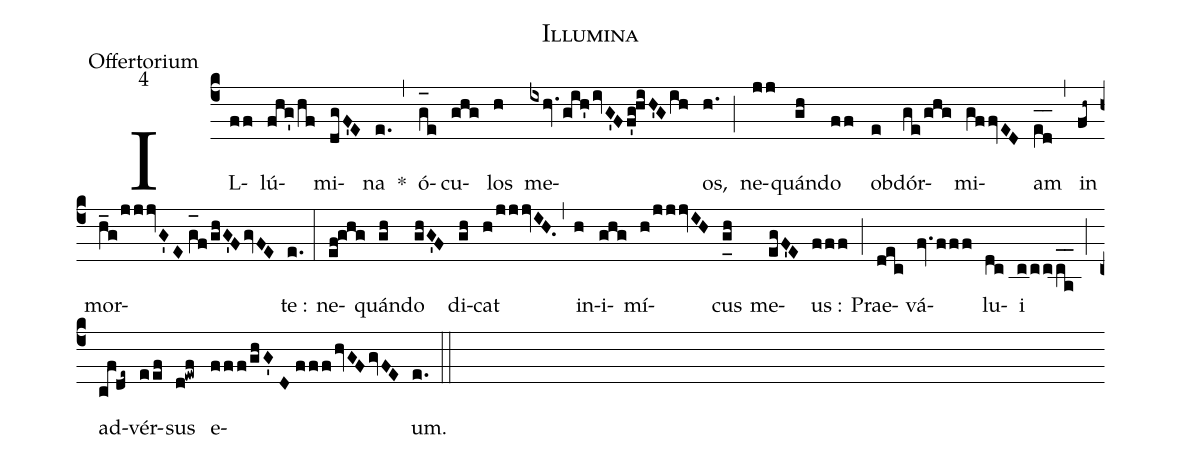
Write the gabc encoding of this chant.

name:Illumina;
office-part:Offertorium;
mode:4;
%%
(c4) IL(ff)lú(fhg'/hf)mi(dgF'E)na(e.) *(,) ó(g_[oh:h]e)cu(ghg)los(h) me(ixhv.gih'ivG'Ff'g!hiH'Gih)os,(h.) (;) ne(jj)quán(gh)do(ff) ob(e)dór(ge/ghg)mi(gffvED)am(e_[oh:h][ll:1]d_[oh:h]) (,) in(fh~) mor(h_g/jjjvG'E//g_[oh:h]f/ghG'FgvFE)te :(e.) (:) ne(ef!ghg)quán(gh)do(ghG'F) di(gh)cat(h/jjjvIH.) (,) in(h)i(ghg)mí(h/jjjvIH)cus(g_[uh:l]h) me(egF'E)us :(fff) (;) Prae(dec)vá(fv.fff)lu(dc)i([ull:1{0]cccc_[oh:h]a_[oh:h][ull:}]) (;) ad(c@f!de~)vér(eef)sus(d!ewf) e(fff/ghG'//D//fffhvGFgvFE)um.(e.) (::)
